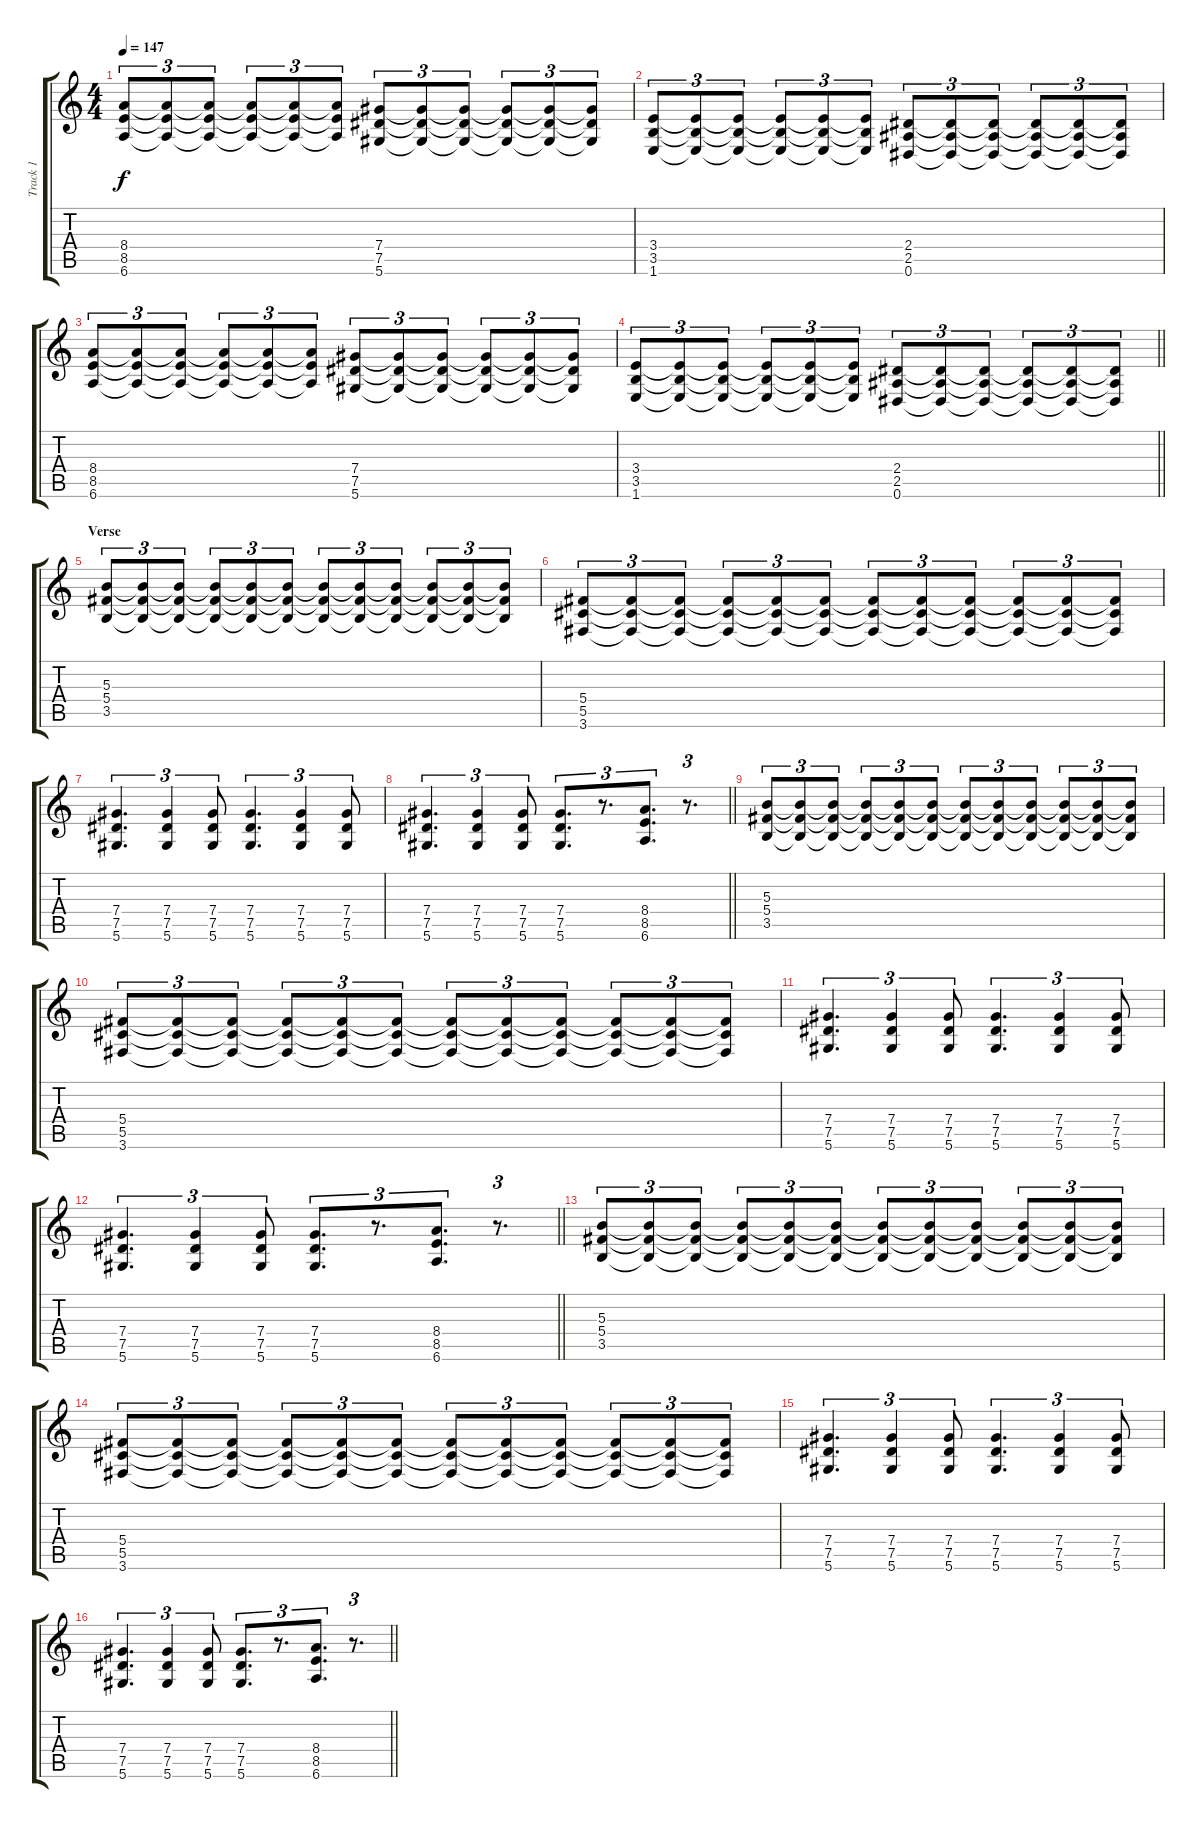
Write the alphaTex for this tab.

\track ("Track 1" "Track 1") {instrument distortionguitar}
\staff {score tabs}
\tuning (Eb4 Bb3 Gb3 Db3 Ab2 Eb2) {hide}
\ts (4 4)
\tempo 147
\clef g2
\ks c
(8.4 8.5 6.6).8{tu (3 2) dy f} (8.4{t} 8.5{t} 6.6{t}).8{tu (3 2)} (8.4{t} 8.5{t} 6.6{t}).8{tu (3 2)} (8.4{t} 8.5{t} 6.6{t}).8{tu (3 2)} (8.4{t} 8.5{t} 6.6{t}).8{tu (3 2)} (8.4{t} 8.5{t} 6.6{t}).8{tu (3 2)} (7.4 7.5 5.6).8{tu (3 2)} (7.4{t} 7.5{t} 5.6{t}).8{tu (3 2)} (7.4{t} 7.5{t} 5.6{t}).8{tu (3 2)} (7.4{t} 7.5{t} 5.6{t}).8{tu (3 2)} (7.4{t} 7.5{t} 5.6{t}).8{tu (3 2)} (7.4{t} 7.5{t} 5.6{t}).8{tu (3 2)} |
(3.4 3.5 1.6).8{tu (3 2)} (3.4{t} 3.5{t} 1.6{t}).8{tu (3 2)} (3.4{t} 3.5{t} 1.6{t}).8{tu (3 2)} (3.4{t} 3.5{t} 1.6{t}).8{tu (3 2)} (3.4{t} 3.5{t} 1.6{t}).8{tu (3 2)} (3.4{t} 3.5{t} 1.6{t}).8{tu (3 2)} (2.4 2.5 0.6).8{tu (3 2)} (2.4{t} 2.5{t} 0.6{t}).8{tu (3 2)} (2.4{t} 2.5{t} 0.6{t}).8{tu (3 2)} (2.4{t} 2.5{t} 0.6{t}).8{tu (3 2)} (2.4{t} 2.5{t} 0.6{t}).8{tu (3 2)} (2.4{t} 2.5{t} 0.6{t}).8{tu (3 2)} |
(8.4 8.5 6.6).8{tu (3 2)} (8.4{t} 8.5{t} 6.6{t}).8{tu (3 2)} (8.4{t} 8.5{t} 6.6{t}).8{tu (3 2)} (8.4{t} 8.5{t} 6.6{t}).8{tu (3 2)} (8.4{t} 8.5{t} 6.6{t}).8{tu (3 2)} (8.4{t} 8.5{t} 6.6{t}).8{tu (3 2)} (7.4 7.5 5.6).8{tu (3 2)} (7.4{t} 7.5{t} 5.6{t}).8{tu (3 2)} (7.4{t} 7.5{t} 5.6{t}).8{tu (3 2)} (7.4{t} 7.5{t} 5.6{t}).8{tu (3 2)} (7.4{t} 7.5{t} 5.6{t}).8{tu (3 2)} (7.4{t} 7.5{t} 5.6{t}).8{tu (3 2)} |
\barLineRight lightlight
(3.4 3.5 1.6).8{tu (3 2)} (3.4{t} 3.5{t} 1.6{t}).8{tu (3 2)} (3.4{t} 3.5{t} 1.6{t}).8{tu (3 2)} (3.4{t} 3.5{t} 1.6{t}).8{tu (3 2)} (3.4{t} 3.5{t} 1.6{t}).8{tu (3 2)} (3.4{t} 3.5{t} 1.6{t}).8{tu (3 2)} (2.4 2.5 0.6).8{tu (3 2)} (2.4{t} 2.5{t} 0.6{t}).8{tu (3 2)} (2.4{t} 2.5{t} 0.6{t}).8{tu (3 2)} (2.4{t} 2.5{t} 0.6{t}).8{tu (3 2)} (2.4{t} 2.5{t} 0.6{t}).8{tu (3 2)} (2.4{t} 2.5{t} 0.6{t}).8{tu (3 2)} |
\section ("" "Verse")
(5.3 5.4 3.5).8{tu (3 2)} (5.3{t} 5.4{t} 3.5{t}).8{tu (3 2)} (5.3{t} 5.4{t} 3.5{t}).8{tu (3 2)} (5.3{t} 5.4{t} 3.5{t}).8{tu (3 2)} (5.3{t} 5.4{t} 3.5{t}).8{tu (3 2)} (5.3{t} 5.4{t} 3.5{t}).8{tu (3 2)} (5.3{t} 5.4{t} 3.5{t}).8{tu (3 2)} (5.3{t} 5.4{t} 3.5{t}).8{tu (3 2)} (5.3{t} 5.4{t} 3.5{t}).8{tu (3 2)} (5.3{t} 5.4{t} 3.5{t}).8{tu (3 2)} (5.3{t} 5.4{t} 3.5{t}).8{tu (3 2)} (5.3{t} 5.4{t} 3.5{t}).8{tu (3 2)} |
(5.4 5.5 3.6).8{tu (3 2)} (5.4{t} 5.5{t} 3.6{t}).8{tu (3 2)} (5.4{t} 5.5{t} 3.6{t}).8{tu (3 2)} (5.4{t} 5.5{t} 3.6{t}).8{tu (3 2)} (5.4{t} 5.5{t} 3.6{t}).8{tu (3 2)} (5.4{t} 5.5{t} 3.6{t}).8{tu (3 2)} (5.4{t} 5.5{t} 3.6{t}).8{tu (3 2)} (5.4{t} 5.5{t} 3.6{t}).8{tu (3 2)} (5.4{t} 5.5{t} 3.6{t}).8{tu (3 2)} (5.4{t} 5.5{t} 3.6{t}).8{tu (3 2)} (5.4{t} 5.5{t} 3.6{t}).8{tu (3 2)} (5.4{t} 5.5{t} 3.6{t}).8{tu (3 2)} |
(7.4 7.5 5.6).4{d tu (3 2)} (7.4 7.5 5.6).4{tu (3 2)} (7.4 7.5 5.6).8{tu (3 2)} (7.4 7.5 5.6).4{d tu (3 2)} (7.4 7.5 5.6).4{tu (3 2)} (7.4 7.5 5.6).8{tu (3 2)} |
\barLineRight lightlight
(7.4 7.5 5.6).4{d tu (3 2)} (7.4 7.5 5.6).4{tu (3 2)} (7.4 7.5 5.6).8{tu (3 2)} (7.4 7.5 5.6).8{d tu (3 2)} r.8{d tu (3 2)} (8.4 8.5 6.6).8{d tu (3 2)} r.8{d tu (3 2)} |
(5.3 5.4 3.5).8{tu (3 2)} (5.3{t} 5.4{t} 3.5{t}).8{tu (3 2)} (5.3{t} 5.4{t} 3.5{t}).8{tu (3 2)} (5.3{t} 5.4{t} 3.5{t}).8{tu (3 2)} (5.3{t} 5.4{t} 3.5{t}).8{tu (3 2)} (5.3{t} 5.4{t} 3.5{t}).8{tu (3 2)} (5.3{t} 5.4{t} 3.5{t}).8{tu (3 2)} (5.3{t} 5.4{t} 3.5{t}).8{tu (3 2)} (5.3{t} 5.4{t} 3.5{t}).8{tu (3 2)} (5.3{t} 5.4{t} 3.5{t}).8{tu (3 2)} (5.3{t} 5.4{t} 3.5{t}).8{tu (3 2)} (5.3{t} 5.4{t} 3.5{t}).8{tu (3 2)} |
(5.4 5.5 3.6).8{tu (3 2)} (5.4{t} 5.5{t} 3.6{t}).8{tu (3 2)} (5.4{t} 5.5{t} 3.6{t}).8{tu (3 2)} (5.4{t} 5.5{t} 3.6{t}).8{tu (3 2)} (5.4{t} 5.5{t} 3.6{t}).8{tu (3 2)} (5.4{t} 5.5{t} 3.6{t}).8{tu (3 2)} (5.4{t} 5.5{t} 3.6{t}).8{tu (3 2)} (5.4{t} 5.5{t} 3.6{t}).8{tu (3 2)} (5.4{t} 5.5{t} 3.6{t}).8{tu (3 2)} (5.4{t} 5.5{t} 3.6{t}).8{tu (3 2)} (5.4{t} 5.5{t} 3.6{t}).8{tu (3 2)} (5.4{t} 5.5{t} 3.6{t}).8{tu (3 2)} |
(7.4 7.5 5.6).4{d tu (3 2)} (7.4 7.5 5.6).4{tu (3 2)} (7.4 7.5 5.6).8{tu (3 2)} (7.4 7.5 5.6).4{d tu (3 2)} (7.4 7.5 5.6).4{tu (3 2)} (7.4 7.5 5.6).8{tu (3 2)} |
\barLineRight lightlight
(7.4 7.5 5.6).4{d tu (3 2)} (7.4 7.5 5.6).4{tu (3 2)} (7.4 7.5 5.6).8{tu (3 2)} (7.4 7.5 5.6).8{d tu (3 2)} r.8{d tu (3 2)} (8.4 8.5 6.6).8{d tu (3 2)} r.8{d tu (3 2)} |
(5.3 5.4 3.5).8{tu (3 2)} (5.3{t} 5.4{t} 3.5{t}).8{tu (3 2)} (5.3{t} 5.4{t} 3.5{t}).8{tu (3 2)} (5.3{t} 5.4{t} 3.5{t}).8{tu (3 2)} (5.3{t} 5.4{t} 3.5{t}).8{tu (3 2)} (5.3{t} 5.4{t} 3.5{t}).8{tu (3 2)} (5.3{t} 5.4{t} 3.5{t}).8{tu (3 2)} (5.3{t} 5.4{t} 3.5{t}).8{tu (3 2)} (5.3{t} 5.4{t} 3.5{t}).8{tu (3 2)} (5.3{t} 5.4{t} 3.5{t}).8{tu (3 2)} (5.3{t} 5.4{t} 3.5{t}).8{tu (3 2)} (5.3{t} 5.4{t} 3.5{t}).8{tu (3 2)} |
(5.4 5.5 3.6).8{tu (3 2)} (5.4{t} 5.5{t} 3.6{t}).8{tu (3 2)} (5.4{t} 5.5{t} 3.6{t}).8{tu (3 2)} (5.4{t} 5.5{t} 3.6{t}).8{tu (3 2)} (5.4{t} 5.5{t} 3.6{t}).8{tu (3 2)} (5.4{t} 5.5{t} 3.6{t}).8{tu (3 2)} (5.4{t} 5.5{t} 3.6{t}).8{tu (3 2)} (5.4{t} 5.5{t} 3.6{t}).8{tu (3 2)} (5.4{t} 5.5{t} 3.6{t}).8{tu (3 2)} (5.4{t} 5.5{t} 3.6{t}).8{tu (3 2)} (5.4{t} 5.5{t} 3.6{t}).8{tu (3 2)} (5.4{t} 5.5{t} 3.6{t}).8{tu (3 2)} |
(7.4 7.5 5.6).4{d tu (3 2)} (7.4 7.5 5.6).4{tu (3 2)} (7.4 7.5 5.6).8{tu (3 2)} (7.4 7.5 5.6).4{d tu (3 2)} (7.4 7.5 5.6).4{tu (3 2)} (7.4 7.5 5.6).8{tu (3 2)} |
\barLineRight lightlight
(7.4 7.5 5.6).4{d tu (3 2)} (7.4 7.5 5.6).4{tu (3 2)} (7.4 7.5 5.6).8{tu (3 2)} (7.4 7.5 5.6).8{d tu (3 2)} r.8{d tu (3 2)} (8.4 8.5 6.6).8{d tu (3 2)} r.8{d tu (3 2)}
